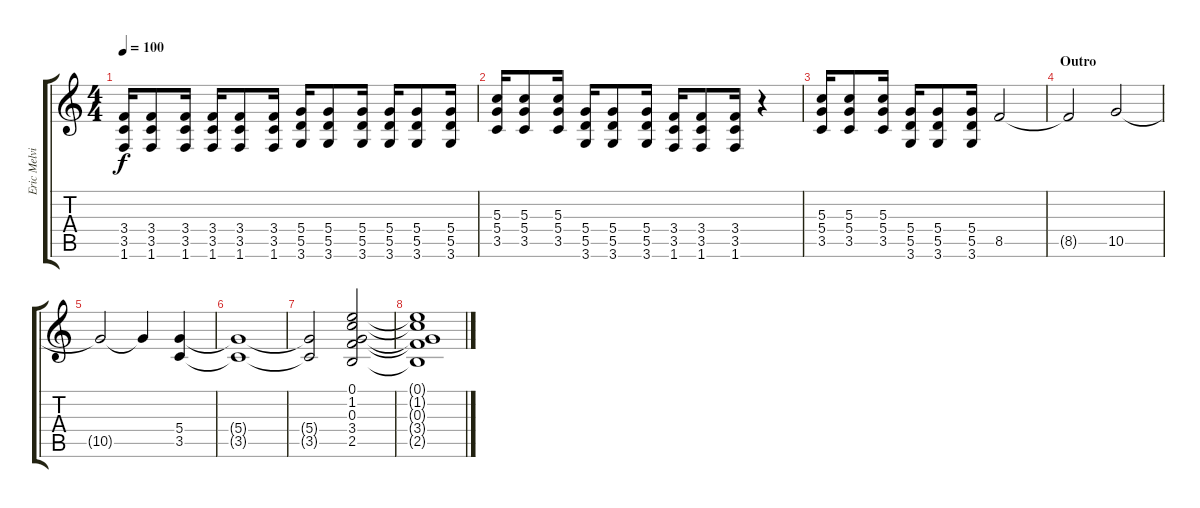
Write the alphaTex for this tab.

\track ("Eric Melvin" "Eric Melvi") {instrument overdrivenguitar}
\staff {score tabs}
\tuning (E4 B3 G3 D3 A2 E2) {hide}
\ts (4 4)
\tempo 100
\clef g2
\ks c
(3.4 3.5 1.6).16{dy f} (3.4 3.5 1.6).8 (3.4 3.5 1.6).16 (3.4 3.5 1.6).16 (3.4 3.5 1.6).8 (3.4 3.5 1.6).16 (5.4 5.5 3.6).16 (5.4 5.5 3.6).8 (5.4 5.5 3.6).16 (5.4 5.5 3.6).16 (5.4 5.5 3.6).8 (5.4 5.5 3.6).16 |
(5.3 5.4 3.5).16 (5.3 5.4 3.5).8 (5.3 5.4 3.5).16 (5.4 5.5 3.6).16 (5.4 5.5 3.6).8 (5.4 5.5 3.6).16 (3.4 3.5 1.6).16 (3.4 3.5 1.6).8 (3.4 3.5 1.6).16 r.4 |
(5.3 5.4 3.5).16 (5.3 5.4 3.5).8 (5.3 5.4 3.5).16 (5.4 5.5 3.6).16 (5.4 5.5 3.6).8 (5.4 5.5 3.6).16 8.5.2 |
\section ("" "Outro")
8.5{t}.2 10.5.2 |
10.5{t}.2 10.5{t}.4 (5.4 3.5).4 |
(5.4{t} 3.5{t}).1 |
(5.4{t} 3.5{t}).2 (0.1 1.2 0.3 3.4 2.5).2{instrument applause} |
(0.1{t} 1.2{t} 0.3{t} 3.4{t} 2.5{t}).1
